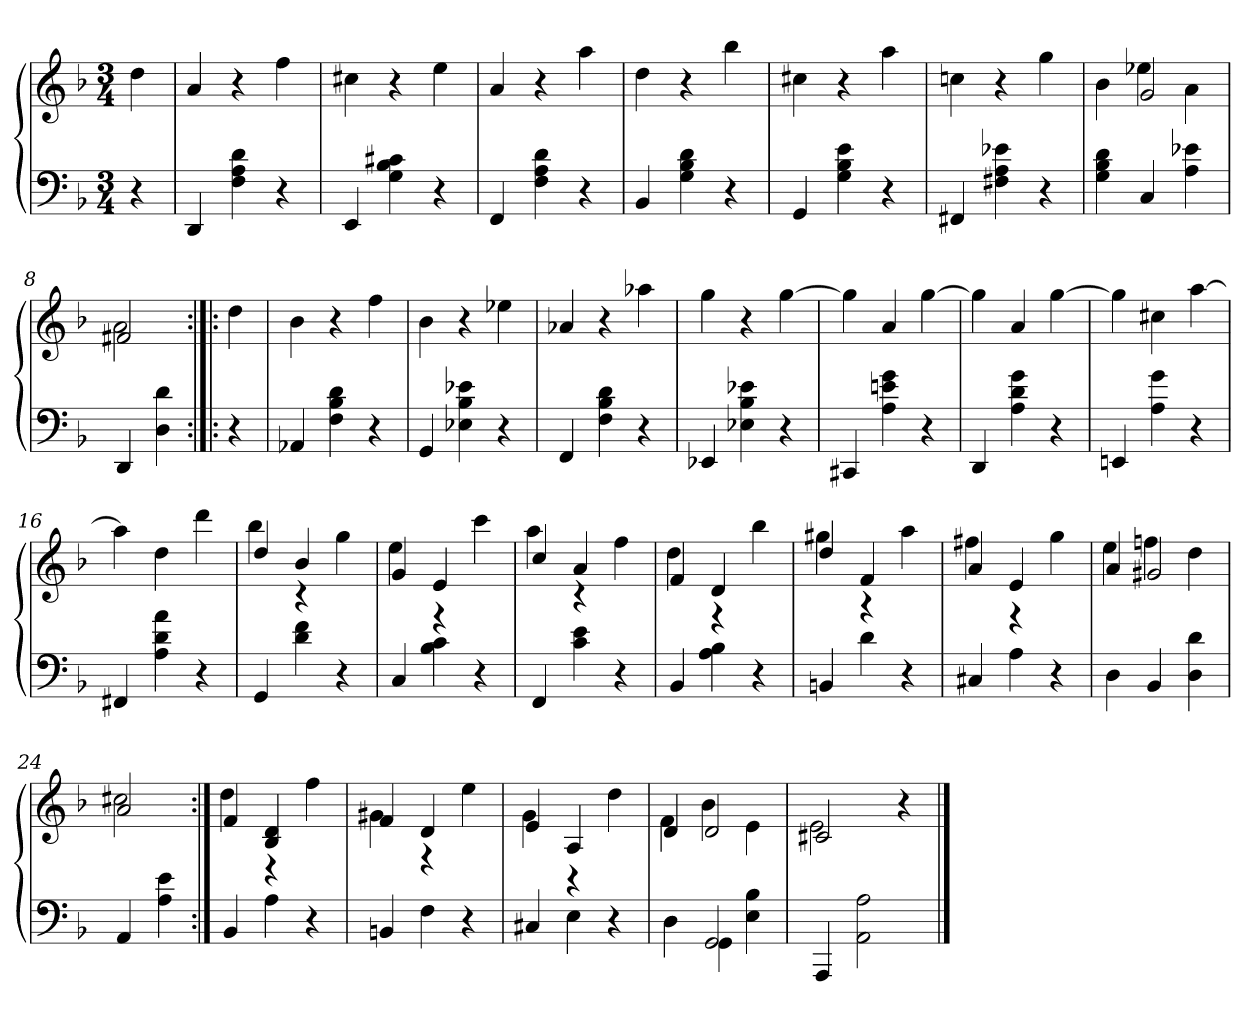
**kern	**kern
*part1	*part1
*staff2	*staff1
*k[b-]	*k[b-]
*d:	*d:
*M3/4	*M3/4
*MM160	*MM160
=	=
4r	4dd
=1	=1
4DD	4a
4F 4A 4d	4r
4r	4ff
=2	=2
4EE	4cc#X
4G 4B- 4c#X	4r
4r	4ee
=3	=3
4FF	4a
4F 4A 4d	4r
4r	4aa
=4	=4
4BB-	4dd
4G 4B- 4d	4r
4r	4bb-
=5	=5
4GG	4cc#X
4G 4B- 4e	4r
4r	4aa
=6	=6
4FF#X	4ccn
4F#X 4A 4e-X	4r
4r	4gg
=7	=7
*	*^
4G 4B- 4d	4b-	4ryy
4C	2g	4ee-X
4A 4e-X	.	4a
=8	=8	=8
4DD	2f#X	2a
4D 4d	.	.
*	*v	*v
=:|!|:	=:|!|:
4r	4dd
=9	=9
4AA-X	4b-
4F 4B- 4d	4r
4r	4ff
=10	=10
4GG	4b-
4E-X 4B- 4e-X	4r
4r	4ee-X
=11	=11
4FF	4a-X
4F 4B- 4d	4r
4r	4aa-X
=12	=12
4EE-X	4gg
4E-X 4B- 4e-X	4r
4r	[4gg
=13	=13
4CC#X	4gg]
4A 4en 4g	4a
4r	[4gg
=14	=14
4DD	4gg]
4A 4d 4g	4a
4r	[4gg
=15	=15
4EEn	4gg]
4A 4g	4cc#X
4r	[4aa
=16	=16
4FF#X	4aa]
4A 4d 4a	4dd
4r	4ddd
=17	=17
*	*^
4GG	4dd	4bb-
4d 4f	4b-	4r
4r	4ryy	4gg
=18	=18	=18
4C	4g	4ee
4B- 4c	4e	4r
4r	4ryy	4ccc
=19	=19	=19
4FF	4cc	4aa
4c 4e	4a	4r
4r	4ryy	4ff
=20	=20	=20
4BB-	4f	4dd
4A 4B-	4d	4r
4r	4ryy	4bb-
=21	=21	=21
4BBn	4dd	4gg#X
4d	4f	4r
4r	4ryy	4aa
=22	=22	=22
4C#X	4a	4ff#X
4A	4e	4r
4r	4ryy	4gg
=23	=23	=23
4D	4a	4ee
4BB-	2g#X	4ffn
4D 4d	.	4dd
=24	=24	=24
4AA	2a	2cc#X
4A 4e	.	.
=25:|!	=25:|!	=25:|!
4BB-	4f	4dd
4A	4B- 4d	4r
4r	4ryy	4ff
=26	=26	=26
4BBn	4f	4g#X
4F	4d	4r
4r	4ryy	4ee
=27	=27	=27
4C#X	4e	4g
4E	4A	4r
4r	4ryy	4dd
=28	=28	=28
*^	*	*
4D	4ryy	4d	4f
2GG	4GG	2d	4b-
.	4E 4B-	.	4e
*v	*v	*	*
=29	=29	=29
4AAA	2c#X	2e
2AA 2A	.	.
.	4r	4ryy
*	*v	*v
==	==
*-	*-
